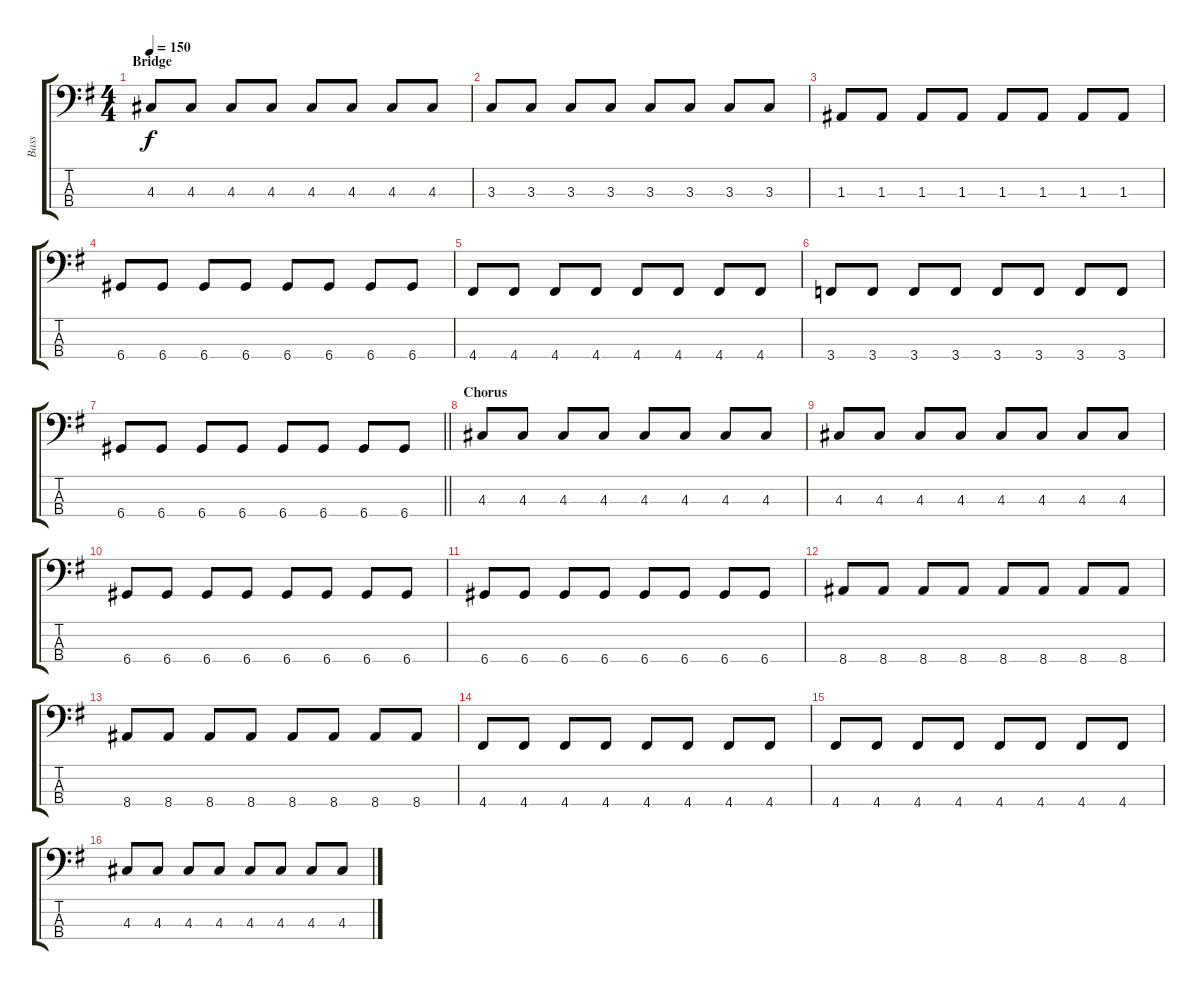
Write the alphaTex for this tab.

\track ("Bass" "Bass") {instrument electricbasspick}
\staff {score tabs}
\tuning (G2 D2 A1 D1) {hide}
\ts (4 4)
\section ("" "Bridge")
\tempo 150
\clef f4
\ks eminor
4.3.8{dy f} 4.3.8 4.3.8 4.3.8 4.3.8 4.3.8 4.3.8 4.3.8 |
3.3.8 3.3.8 3.3.8 3.3.8 3.3.8 3.3.8 3.3.8 3.3.8 |
1.3.8 1.3.8 1.3.8 1.3.8 1.3.8 1.3.8 1.3.8 1.3.8 |
6.4.8 6.4.8 6.4.8 6.4.8 6.4.8 6.4.8 6.4.8 6.4.8 |
4.4.8 4.4.8 4.4.8 4.4.8 4.4.8 4.4.8 4.4.8 4.4.8 |
3.4.8 3.4.8 3.4.8 3.4.8 3.4.8 3.4.8 3.4.8 3.4.8 |
\barLineRight lightlight
6.4.8 6.4.8 6.4.8 6.4.8 6.4.8 6.4.8 6.4.8 6.4.8 |
\section ("" "Chorus")
4.3.8 4.3.8 4.3.8 4.3.8 4.3.8 4.3.8 4.3.8 4.3.8 |
4.3.8 4.3.8 4.3.8 4.3.8 4.3.8 4.3.8 4.3.8 4.3.8 |
6.4.8 6.4.8 6.4.8 6.4.8 6.4.8 6.4.8 6.4.8 6.4.8 |
6.4.8 6.4.8 6.4.8 6.4.8 6.4.8 6.4.8 6.4.8 6.4.8 |
8.4.8 8.4.8 8.4.8 8.4.8 8.4.8 8.4.8 8.4.8 8.4.8 |
8.4.8 8.4.8 8.4.8 8.4.8 8.4.8 8.4.8 8.4.8 8.4.8 |
4.4.8 4.4.8 4.4.8 4.4.8 4.4.8 4.4.8 4.4.8 4.4.8 |
4.4.8 4.4.8 4.4.8 4.4.8 4.4.8 4.4.8 4.4.8 4.4.8 |
4.3.8 4.3.8 4.3.8 4.3.8 4.3.8 4.3.8 4.3.8 4.3.8
